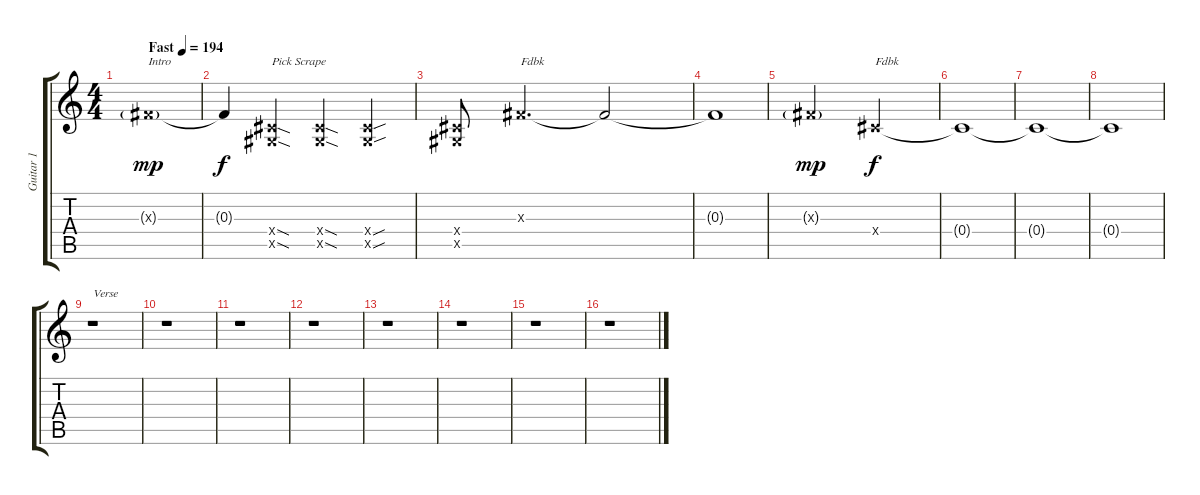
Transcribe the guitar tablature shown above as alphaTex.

\track ("Guitar 1" "Guitar 1") {instrument distortionguitar}
\staff {score tabs}
\tuning (Eb4 Bb3 Gb3 Db3 Ab2 Db2) {hide}
\ts (4 4)
\tempo (194 "Fast")
\clef g2
\ks c
0.3{g x}.1{txt "Intro" dy mp instrument distortionguitar} |
0.3{t}.4{dy f} (0.4{sod x} 0.5{sod x}).4{txt "Pick Scrape"} (0.4{sod x} 0.5{sod x}).4 (0.4{sou x} 0.5{sou x}).4 |
(0.4{x} 0.5{x}).8 0.3{x}.4{d txt "Fdbk"} 0.3{t}.2 |
0.3{t}.1 |
0.3{g x}.2{dy mp} 0.4{x}.2{txt "Fdbk" dy f} |
0.4{t}.1 |
0.4{t}.1 |
0.4{t}.1 |
r.1{txt "Verse"} |
r.1 |
r.1 |
r.1 |
r.1 |
r.1 |
r.1 |
r.1
